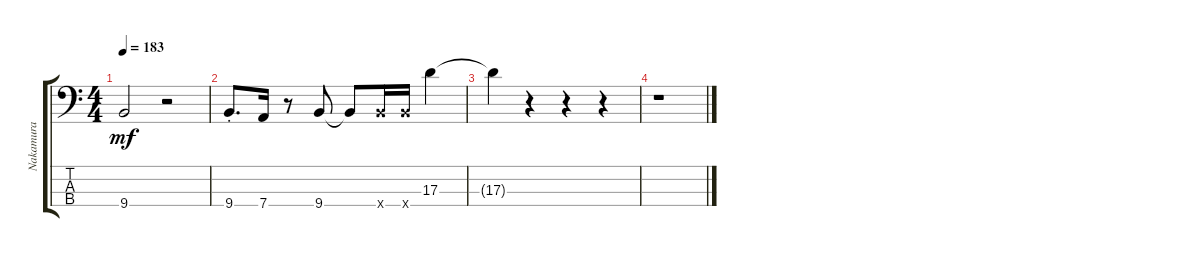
\track ("Nakamura" "Nakamura") {instrument electricbassfinger}
\staff {score tabs}
\tuning (G2 D2 A1 D1) {hide}
\ts (4 4)
\tempo 183
\clef f4
\ks c
9.4.2{dy mf} r.2 |
9.4{st}.8{d} 7.4.16 r.8 9.4.8 9.4{t}.8 9.4{x}.16 9.4{x}.16 17.3.4 |
17.3{t}.4 r.4 r.4 r.4 |
r.1
